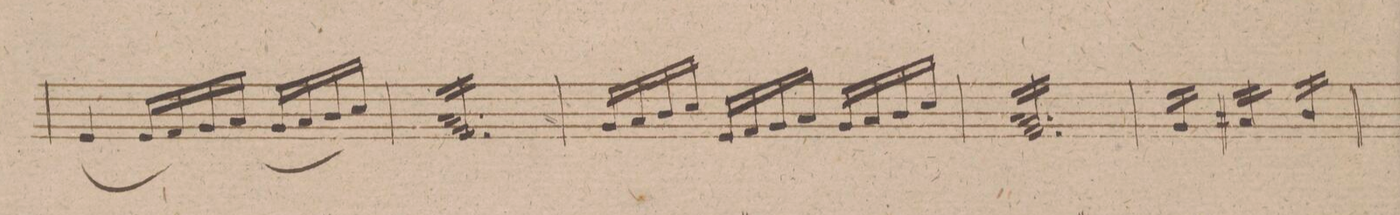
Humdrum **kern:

**kern	**dynam
*I"Violino 2do	*
*clefG2	*
*k[f#c#g#d#]	*
*M3/4	*
(4e	.
16eLL	.
16f#	.
16g#	.
16aJJ)	.
(<16g#LL	.
16a	.
16b	.
16cc#JJ)	.
=24	=24
*tremolo	*
16aLL 16f#	.
16a 16f#	.
16a 16f#	.
16a 16f#	.
16a 16f#	.
16a 16f#	.
16a 16f#	.
16a 16f#	.
16a 16f#	.
16a 16f#	.
16a 16f#	.
16aJJ 16f#	.
=25	=25
16g#LL	.
16a	.
16b	.
16cc#JJ	.
16eLL	.
16f#	.
16g#	.
16aJJ	.
16g#LL	.
16a	.
16b	.
16cc#JJ	.
=26	=26
16aLL 16f#	.
16a 16f#	.
16a 16f#	.
16a 16f#	.
16a 16f#	.
16a 16f#	.
16a 16f#	.
16a 16f#	.
16a 16f#	.
16a 16f#	.
16a 16f#	.
16aJJ 16f#	.
=27	=27
2.ryy	.
=28	=28
2.ryy	.
=29	=29
16g#LL	.
16g#	.
16g#	.
16g#JJ	.
16a#XLL	.
16a#	.
16a#	.
16a#JJ	.
16bLL/	.
16b	.
16b	.
16bJJ	.
=30	=30
*-	*-
